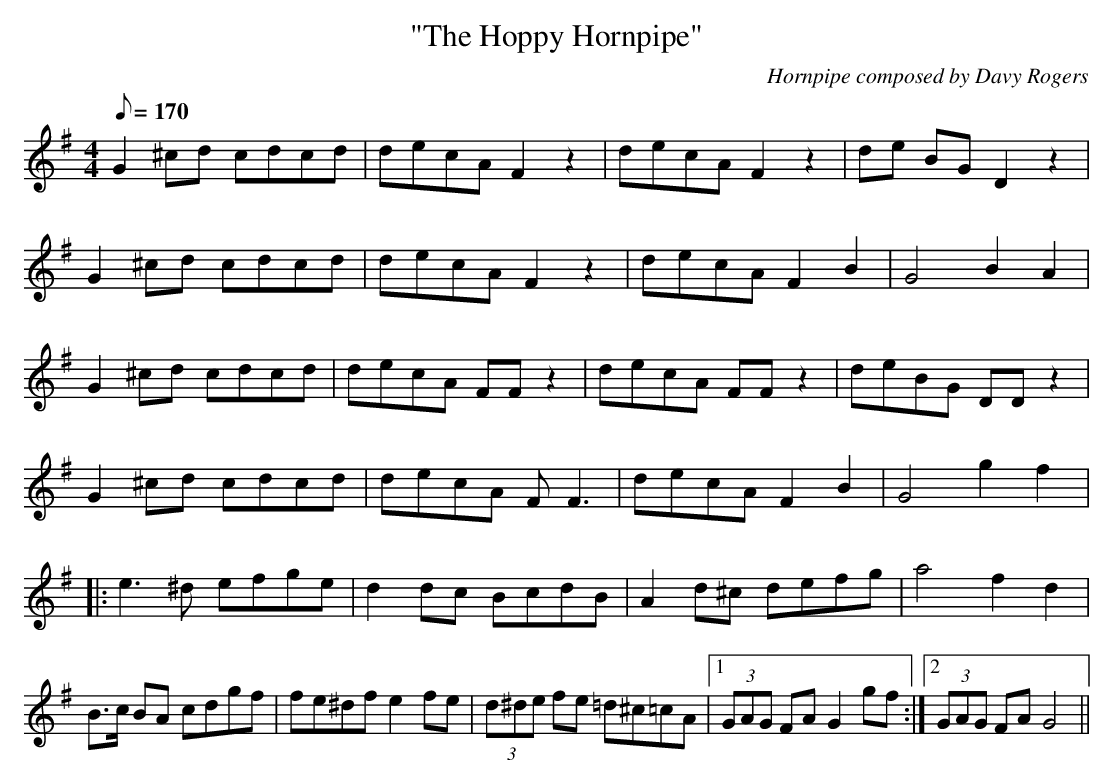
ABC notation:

X:1
T:"The Hoppy Hornpipe"
C:Hornpipe composed by Davy Rogers
L:1/8
Q:170
K:G
M:4/4
G2 ^cd cdcd | decA F2 z2 | decA F2 z2 | de BG D2 z2 |
G2 ^cd cdcd | decA F2 z2 | decA F2 B2 | G4 B2 A2 |
G2 ^cd cdcd | decA FF z2 | decA FF z2 | deBG DD z2 |
G2 ^cd cdcd | decA FF3 | decA F2 B2 | G4 g2 f2 |:
B3/2c/ BA cdgf | fe^df e2 fe | (3d^de fe =d^c=cA |1 (3GAG FA G2 gf :|2 (3GAG FA G4 ||
